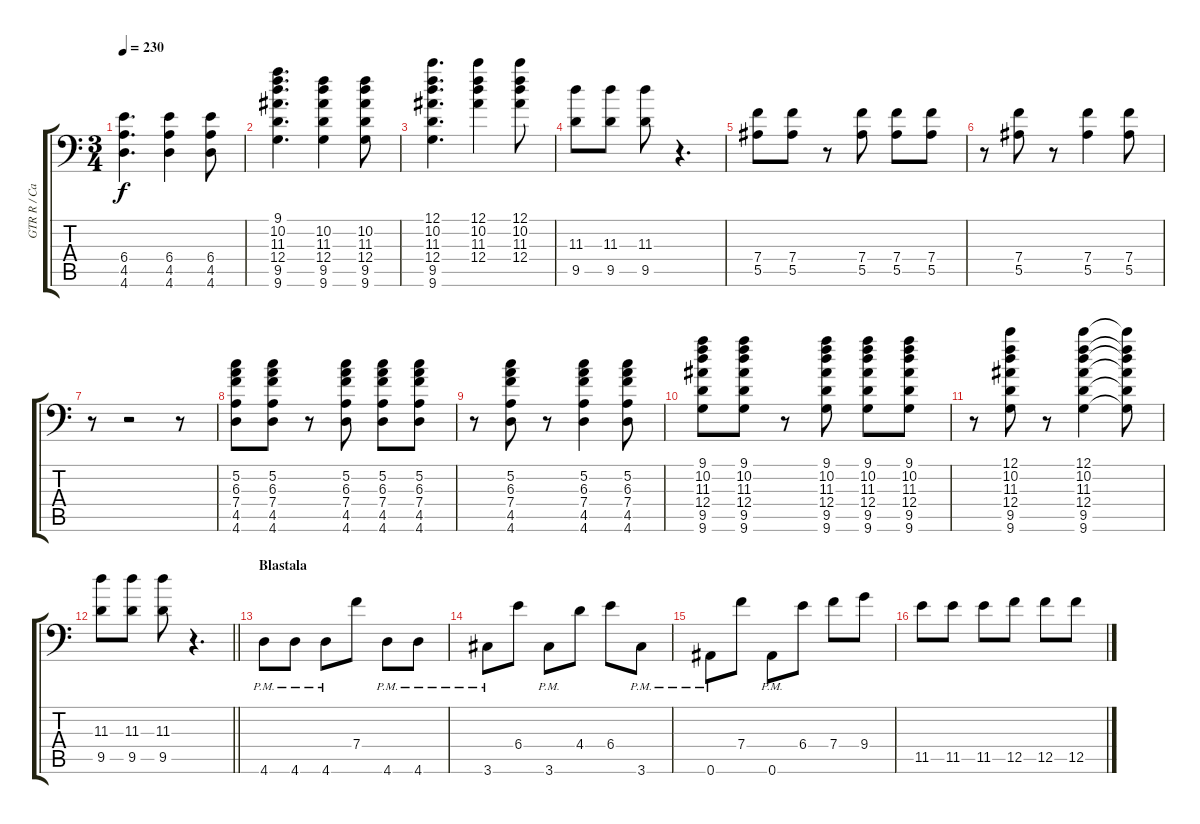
\track ("GTR R / Carlos" "GTR R / Ca") {instrument overdrivenguitar}
\staff {score tabs}
\tuning (C4 G3 Eb3 Bb2 F2 Bb1) {hide}
\ts (3 4)
\tempo 230
\clef f4
\ks c
(6.4 4.5 4.6).4{d dy f} (6.4 4.5 4.6).4 (6.4 4.5 4.6).8 |
(9.1 10.2 11.3 12.4 9.5 9.6).4{d} (10.2 11.3 12.4 9.5 9.6).4 (10.2 11.3 12.4 9.5 9.6).8 |
(12.1 10.2 11.3 12.4 9.5 9.6).4{d} (12.1 10.2 11.3 12.4).4 (12.1 10.2 11.3 12.4).8 |
(11.3 9.5).8 (11.3 9.5).8 (11.3 9.5).8 r.4{d} |
(7.4 5.5).8 (7.4 5.5).8 r.8 (7.4 5.5).8 (7.4 5.5).8 (7.4 5.5).8 |
r.8 (7.4 5.5).8 r.8 (7.4 5.5).4 (7.4 5.5).8 |
r.8 r.2 r.8 |
(5.2 6.3 7.4 4.5 4.6).8 (5.2 6.3 7.4 4.5 4.6).8 r.8 (5.2 6.3 7.4 4.5 4.6).8 (5.2 6.3 7.4 4.5 4.6).8 (5.2 6.3 7.4 4.5 4.6).8 |
r.8 (5.2 6.3 7.4 4.5 4.6).8 r.8 (5.2 6.3 7.4 4.5 4.6).4 (5.2 6.3 7.4 4.5 4.6).8 |
(9.1 10.2 11.3 12.4 9.5 9.6).8 (9.1 10.2 11.3 12.4 9.5 9.6).8 r.8 (9.1 10.2 11.3 12.4 9.5 9.6).8 (9.1 10.2 11.3 12.4 9.5 9.6).8 (9.1 10.2 11.3 12.4 9.5 9.6).8 |
r.8 (12.1 10.2 11.3 12.4 9.5 9.6).8 r.8 (12.1 10.2 11.3 12.4 9.5 9.6).4 (12.1{t} 10.2{t} 11.3{t} 12.4{t} 9.5{t} 9.6{t}).8 |
\barLineRight lightlight
(11.3 9.5).8 (11.3 9.5).8 (11.3 9.5).8 r.4{d} |
\section ("" "Blastala")
4.6{pm}.8 4.6{pm}.8 4.6{pm}.8 7.4.8 4.6{pm}.8 4.6{pm}.8 |
3.6{pm}.8 6.4.8 3.6{pm}.8 4.4.8 6.4.8 3.6{pm}.8 |
0.6{pm}.8 7.4.8 0.6{pm}.8 6.4.8 7.4.8 9.4.8 |
11.5.8 11.5.8 11.5.8 12.5.8 12.5.8 12.5.8
